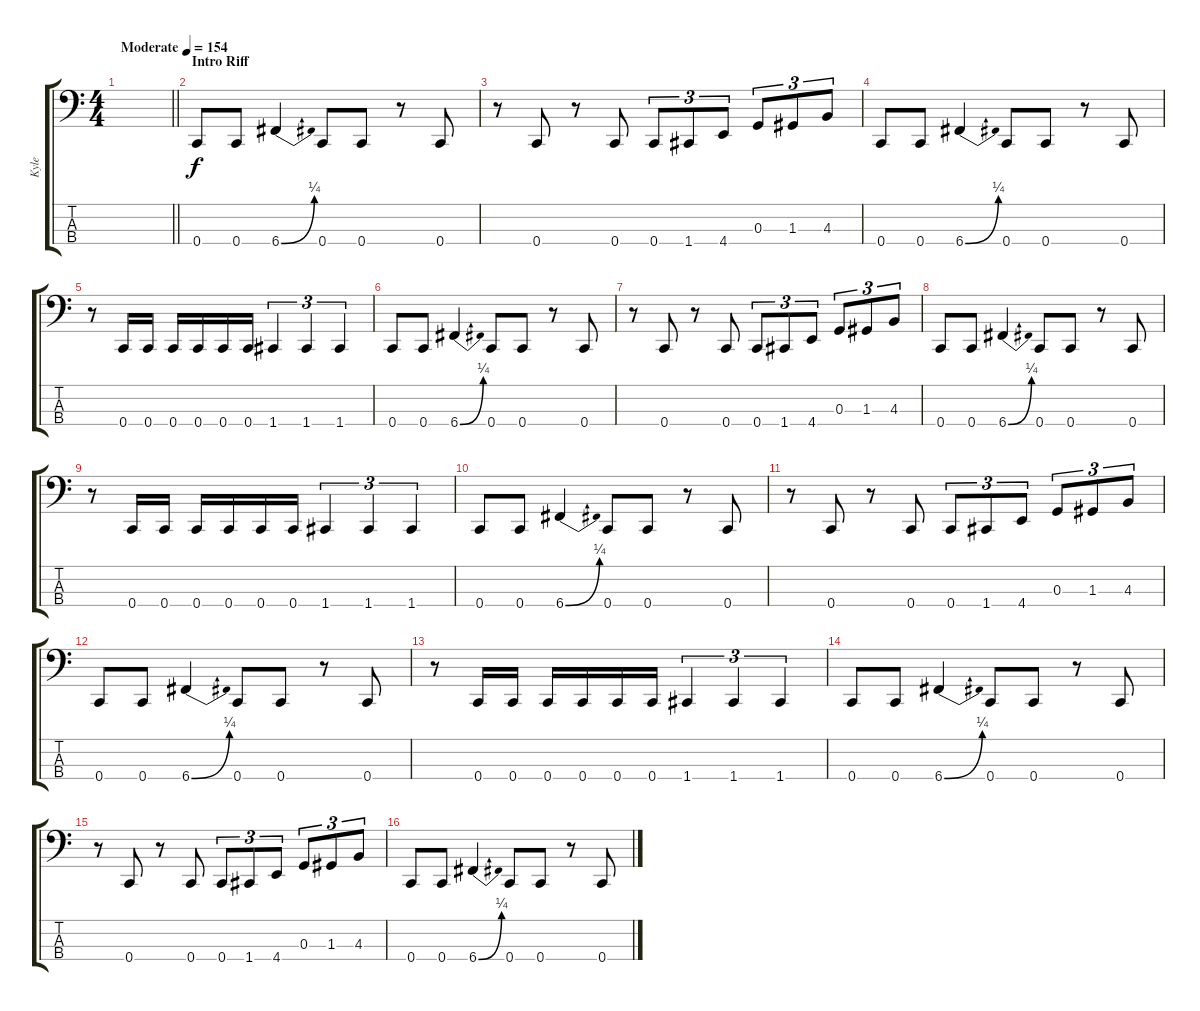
\track ("Kyle" "Kyle") {instrument electricbasspick}
\staff {score tabs}
\tuning (F2 C2 G1 C1) {hide}
\ts (4 4)
\tempo (154 "Moderate")
\clef f4
\barLineRight lightlight
\ks c
|
\section ("" "Intro Riff")
0.4.8 0.4.8 6.4{be (bend 0 0 60 1)}.4 0.4.8 0.4.8 r.8 0.4.8 |
r.8 0.4.8 r.8 0.4.8 0.4.8{tu (3 2)} 1.4.8{tu (3 2)} 4.4.8{tu (3 2)} 0.3.8{tu (3 2)} 1.3.8{tu (3 2)} 4.3.8{tu (3 2)} |
0.4.8 0.4.8 6.4{be (bend 0 0 60 1)}.4 0.4.8 0.4.8 r.8 0.4.8 |
r.8 0.4.16 0.4.16 0.4.16 0.4.16 0.4.16 0.4.16 1.4.4{tu (3 2)} 1.4.4{tu (3 2)} 1.4.4{tu (3 2)} |
0.4.8 0.4.8 6.4{be (bend 0 0 60 1)}.4 0.4.8 0.4.8 r.8 0.4.8 |
r.8 0.4.8 r.8 0.4.8 0.4.8{tu (3 2)} 1.4.8{tu (3 2)} 4.4.8{tu (3 2)} 0.3.8{tu (3 2)} 1.3.8{tu (3 2)} 4.3.8{tu (3 2)} |
0.4.8 0.4.8 6.4{be (bend 0 0 60 1)}.4 0.4.8 0.4.8 r.8 0.4.8 |
r.8 0.4.16 0.4.16 0.4.16 0.4.16 0.4.16 0.4.16 1.4.4{tu (3 2)} 1.4.4{tu (3 2)} 1.4.4{tu (3 2)} |
0.4.8 0.4.8 6.4{be (bend 0 0 60 1)}.4 0.4.8 0.4.8 r.8 0.4.8 |
r.8 0.4.8 r.8 0.4.8 0.4.8{tu (3 2)} 1.4.8{tu (3 2)} 4.4.8{tu (3 2)} 0.3.8{tu (3 2)} 1.3.8{tu (3 2)} 4.3.8{tu (3 2)} |
0.4.8 0.4.8 6.4{be (bend 0 0 60 1)}.4 0.4.8 0.4.8 r.8 0.4.8 |
r.8 0.4.16 0.4.16 0.4.16 0.4.16 0.4.16 0.4.16 1.4.4{tu (3 2)} 1.4.4{tu (3 2)} 1.4.4{tu (3 2)} |
0.4.8 0.4.8 6.4{be (bend 0 0 60 1)}.4 0.4.8 0.4.8 r.8 0.4.8 |
r.8 0.4.8 r.8 0.4.8 0.4.8{tu (3 2)} 1.4.8{tu (3 2)} 4.4.8{tu (3 2)} 0.3.8{tu (3 2)} 1.3.8{tu (3 2)} 4.3.8{tu (3 2)} |
0.4.8 0.4.8 6.4{be (bend 0 0 60 1)}.4 0.4.8 0.4.8 r.8 0.4.8
